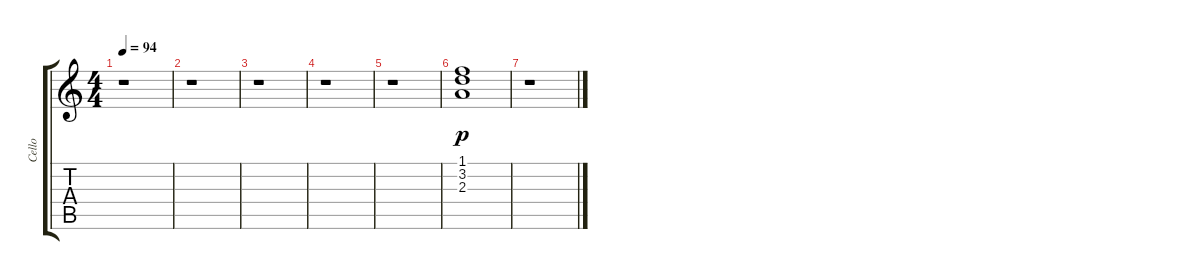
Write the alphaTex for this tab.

\track ("Cello                   " "Cello     ") {instrument fretlessbass}
\staff {score tabs}
\tuning (E4 B3 G3 D3 A2 E2) {hide}
\ts (4 4)
\tempo 94
\clef g2
\ks c
r.1{dy ff} |
r.1 |
r.1 |
r.1 |
r.1 |
(1.1 3.2 2.3).1{dy p} |
r.1
